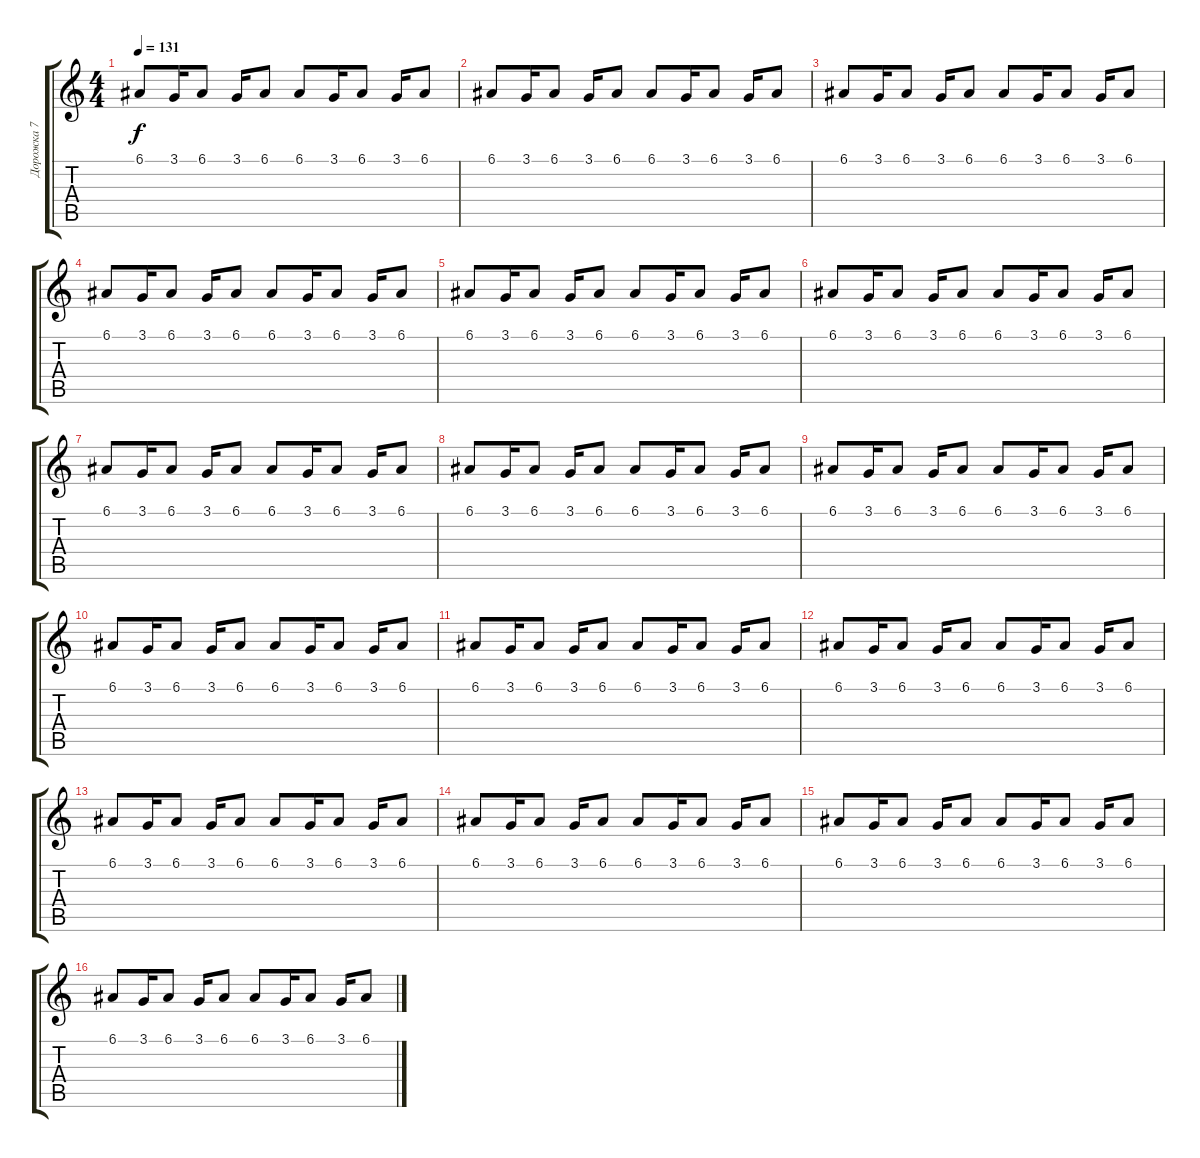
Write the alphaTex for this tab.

\track ("Дорожка 7" "Дорожка 7") {instrument electricpiano1}
\staff {score tabs}
\tuning (E4 B3 G3 D3 A2 E2) {hide}
\ts (4 4)
\tempo 131
\clef g2
\ks c
6.1.8{dy f} 3.1.16 6.1.8 3.1.16 6.1.8 6.1.8 3.1.16 6.1.8 3.1.16 6.1.8 |
6.1.8 3.1.16 6.1.8 3.1.16 6.1.8 6.1.8 3.1.16 6.1.8 3.1.16 6.1.8 |
6.1.8 3.1.16 6.1.8 3.1.16 6.1.8 6.1.8 3.1.16 6.1.8 3.1.16 6.1.8 |
6.1.8 3.1.16 6.1.8 3.1.16 6.1.8 6.1.8 3.1.16 6.1.8 3.1.16 6.1.8 |
6.1.8 3.1.16 6.1.8 3.1.16 6.1.8 6.1.8 3.1.16 6.1.8 3.1.16 6.1.8 |
6.1.8 3.1.16 6.1.8 3.1.16 6.1.8 6.1.8 3.1.16 6.1.8 3.1.16 6.1.8 |
6.1.8 3.1.16 6.1.8 3.1.16 6.1.8 6.1.8 3.1.16 6.1.8 3.1.16 6.1.8 |
6.1.8 3.1.16 6.1.8 3.1.16 6.1.8 6.1.8 3.1.16 6.1.8 3.1.16 6.1.8 |
6.1.8 3.1.16 6.1.8 3.1.16 6.1.8 6.1.8 3.1.16 6.1.8 3.1.16 6.1.8 |
6.1.8 3.1.16 6.1.8 3.1.16 6.1.8 6.1.8 3.1.16 6.1.8 3.1.16 6.1.8 |
6.1.8 3.1.16 6.1.8 3.1.16 6.1.8 6.1.8 3.1.16 6.1.8 3.1.16 6.1.8 |
6.1.8 3.1.16 6.1.8 3.1.16 6.1.8 6.1.8 3.1.16 6.1.8 3.1.16 6.1.8 |
6.1.8 3.1.16 6.1.8 3.1.16 6.1.8 6.1.8 3.1.16 6.1.8 3.1.16 6.1.8 |
6.1.8 3.1.16 6.1.8 3.1.16 6.1.8 6.1.8 3.1.16 6.1.8 3.1.16 6.1.8 |
6.1.8 3.1.16 6.1.8 3.1.16 6.1.8 6.1.8 3.1.16 6.1.8 3.1.16 6.1.8 |
6.1.8 3.1.16 6.1.8 3.1.16 6.1.8 6.1.8 3.1.16 6.1.8 3.1.16 6.1.8
